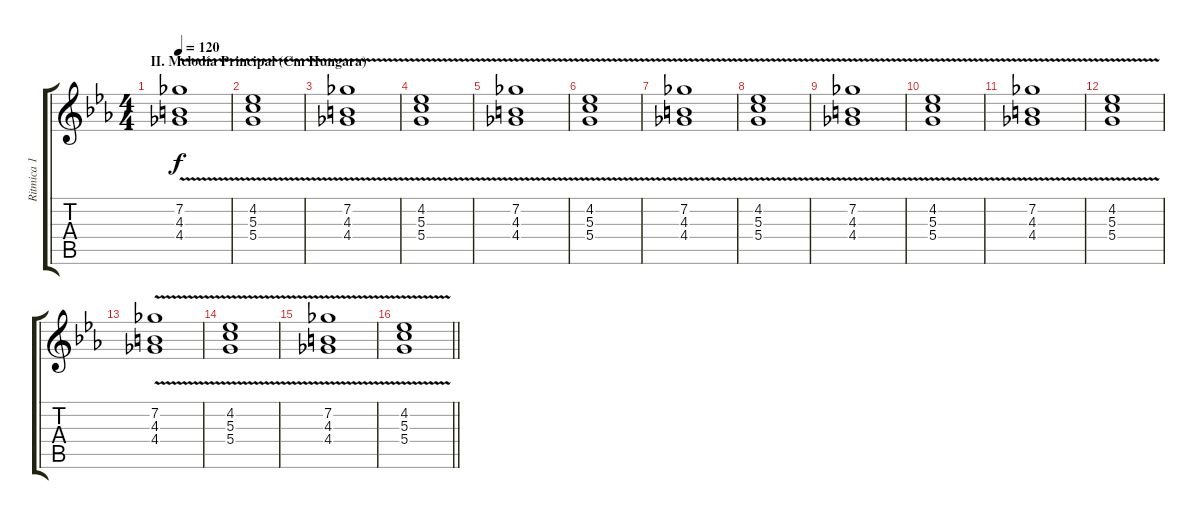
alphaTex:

\track ("Ritmica 1" "Ritmica 1") {instrument acousticguitarsteel}
\staff {score tabs}
\tuning (E4 B3 G3 D3 A2 E2) {hide}
\ts (4 4)
\section ("" "II. Melodía Principal (Cm Hungara)")
\tempo 120
\clef g2
\ks eb
(7.2{v} 4.3 4.4).1{dy f} |
(4.2{v} 5.3 5.4).1 |
(7.2{v} 4.3 4.4).1 |
(4.2{v} 5.3 5.4).1 |
(7.2{v} 4.3 4.4).1 |
(4.2{v} 5.3 5.4).1 |
(7.2{v} 4.3 4.4).1 |
(4.2{v} 5.3 5.4).1 |
(7.2{v} 4.3 4.4).1 |
(4.2{v} 5.3 5.4).1 |
(7.2{v} 4.3 4.4).1 |
(4.2{v} 5.3 5.4).1 |
(7.2{v} 4.3 4.4).1 |
(4.2{v} 5.3 5.4).1 |
(7.2{v} 4.3 4.4).1 |
\barLineRight lightlight
(4.2{v} 5.3 5.4).1
